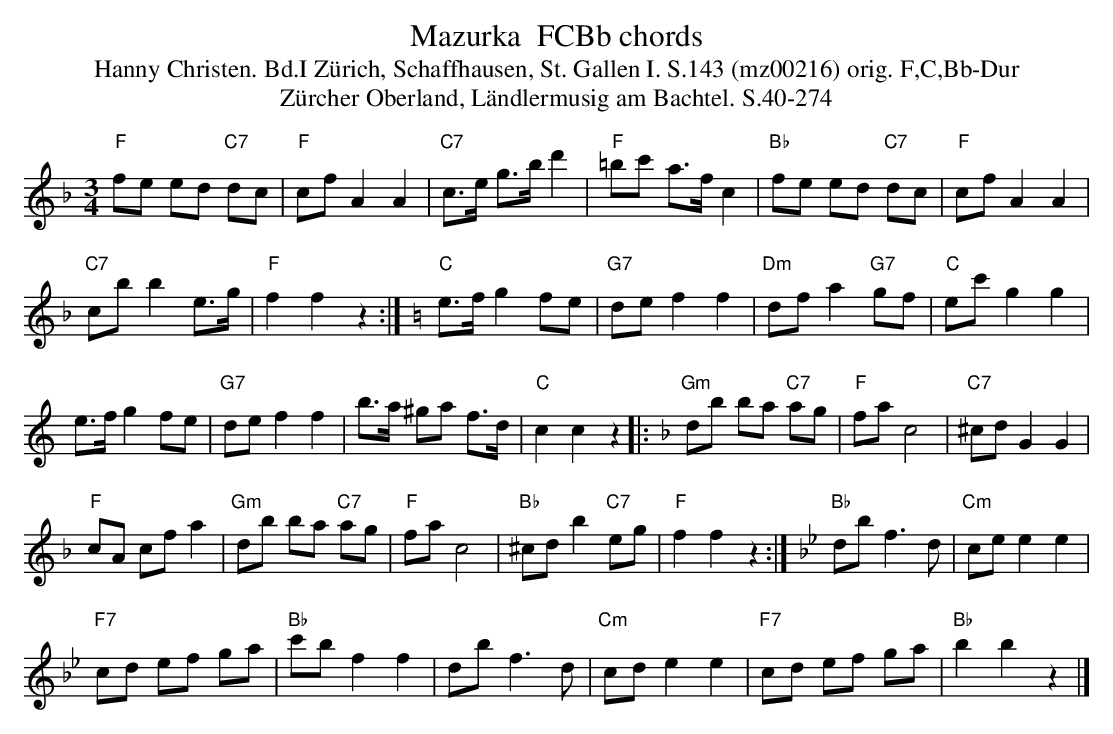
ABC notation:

X:1
T: Mazurka  FCBb chords
T:Hanny Christen. Bd.I Zürich, Schaffhausen, St. Gallen I. S.143 (mz00216) orig. F,C,Bb-Dur
T: Z\"urcher Oberland, L\"andlermusig am Bachtel. S.40-274
M:3/4
L:1/8
K:F %%MIDI gchordon
"F"fe ed "C7"dc | "F"cfA2A2 | "C7"c>e g>bd'2 | "F"=bc' a>fc2 | "Bb"fe ed "C7"dc | "F"cfA2A2 |
"C7"cbb2e>g | "F"f2f2z2 :| [K:C] "C"e>fg2fe | "G7"def2f2 | "Dm"dfa2"G7"gf | "C"ec'g2g2 |
e>fg2fe | "G7"def2f2 | b>a ^ga f>d | "C"c2c2z2 |: [K:F] "Gm"db ba "C7"ag | "F"fac4 | "C7"^cdG2G2 |
"F"cA cfa2 | "Gm"db ba "C7"ag | "F"fac4 | "Bb"^cdb2"C7"eg | "F"f2f2z2 :| [K:Bb] "Bb"dbf3d | "Cm"cee2e2 |
"F7"cd ef ga | "Bb"c'bf2f2 | dbf3d | "Cm"cde2e2 | "F7"cd ef  ga | "Bb"b2b2z2 |]
